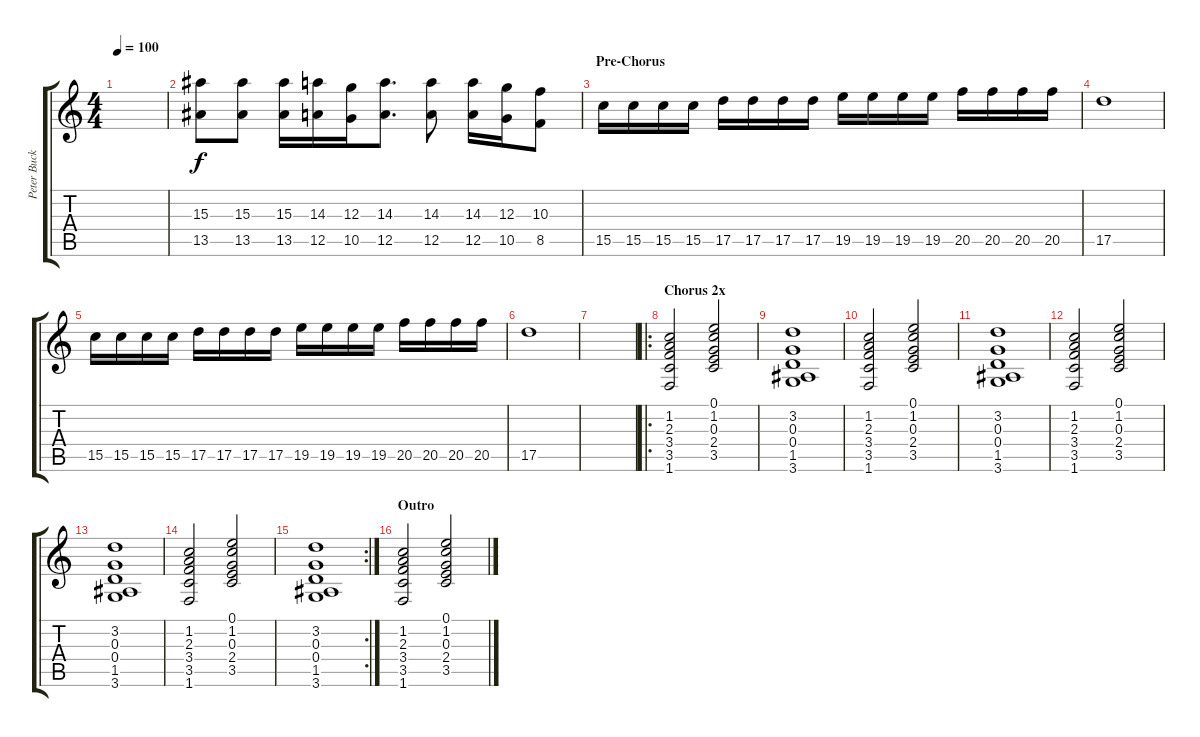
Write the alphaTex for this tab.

\track ("Peter Buck (Guitar II)" "Peter Buck") {instrument overdrivenguitar}
\staff {score tabs}
\tuning (E4 B3 G3 D3 A2 E2) {hide}
\ts (4 4)
\tempo 100
\clef g2
\ks c
|
(15.3 13.5).8 (15.3 13.5).8 (15.3 13.5).16 (14.3 12.5).16 (12.3 10.5).16 (14.3 12.5).8{d} (14.3 12.5).8 (14.3 12.5).16 (12.3 10.5).16 (10.3 8.5).8 |
\section ("" "Pre-Chorus")
15.5.16 15.5.16 15.5.16 15.5.16 17.5.16 17.5.16 17.5.16 17.5.16 19.5.16 19.5.16 19.5.16 19.5.16 20.5.16 20.5.16 20.5.16 20.5.16 |
17.5.1 |
15.5.16 15.5.16 15.5.16 15.5.16 17.5.16 17.5.16 17.5.16 17.5.16 19.5.16 19.5.16 19.5.16 19.5.16 20.5.16 20.5.16 20.5.16 20.5.16 |
17.5.1 |
|
\ro
\section ("" "Chorus 2x")
(1.2 2.3 3.4 3.5 1.6).2 (0.1 1.2 0.3 2.4 3.5).2 |
(3.2 0.3 0.4 1.5 3.6).1 |
(1.2 2.3 3.4 3.5 1.6).2 (0.1 1.2 0.3 2.4 3.5).2 |
(3.2 0.3 0.4 1.5 3.6).1 |
(1.2 2.3 3.4 3.5 1.6).2 (0.1 1.2 0.3 2.4 3.5).2 |
(3.2 0.3 0.4 1.5 3.6).1 |
(1.2 2.3 3.4 3.5 1.6).2 (0.1 1.2 0.3 2.4 3.5).2 |
\rc 2
(3.2 0.3 0.4 1.5 3.6).1{balance 0} |
\section ("" "Outro")
(1.2 2.3 3.4 3.5 1.6).2 (0.1 1.2 0.3 2.4 3.5).2
